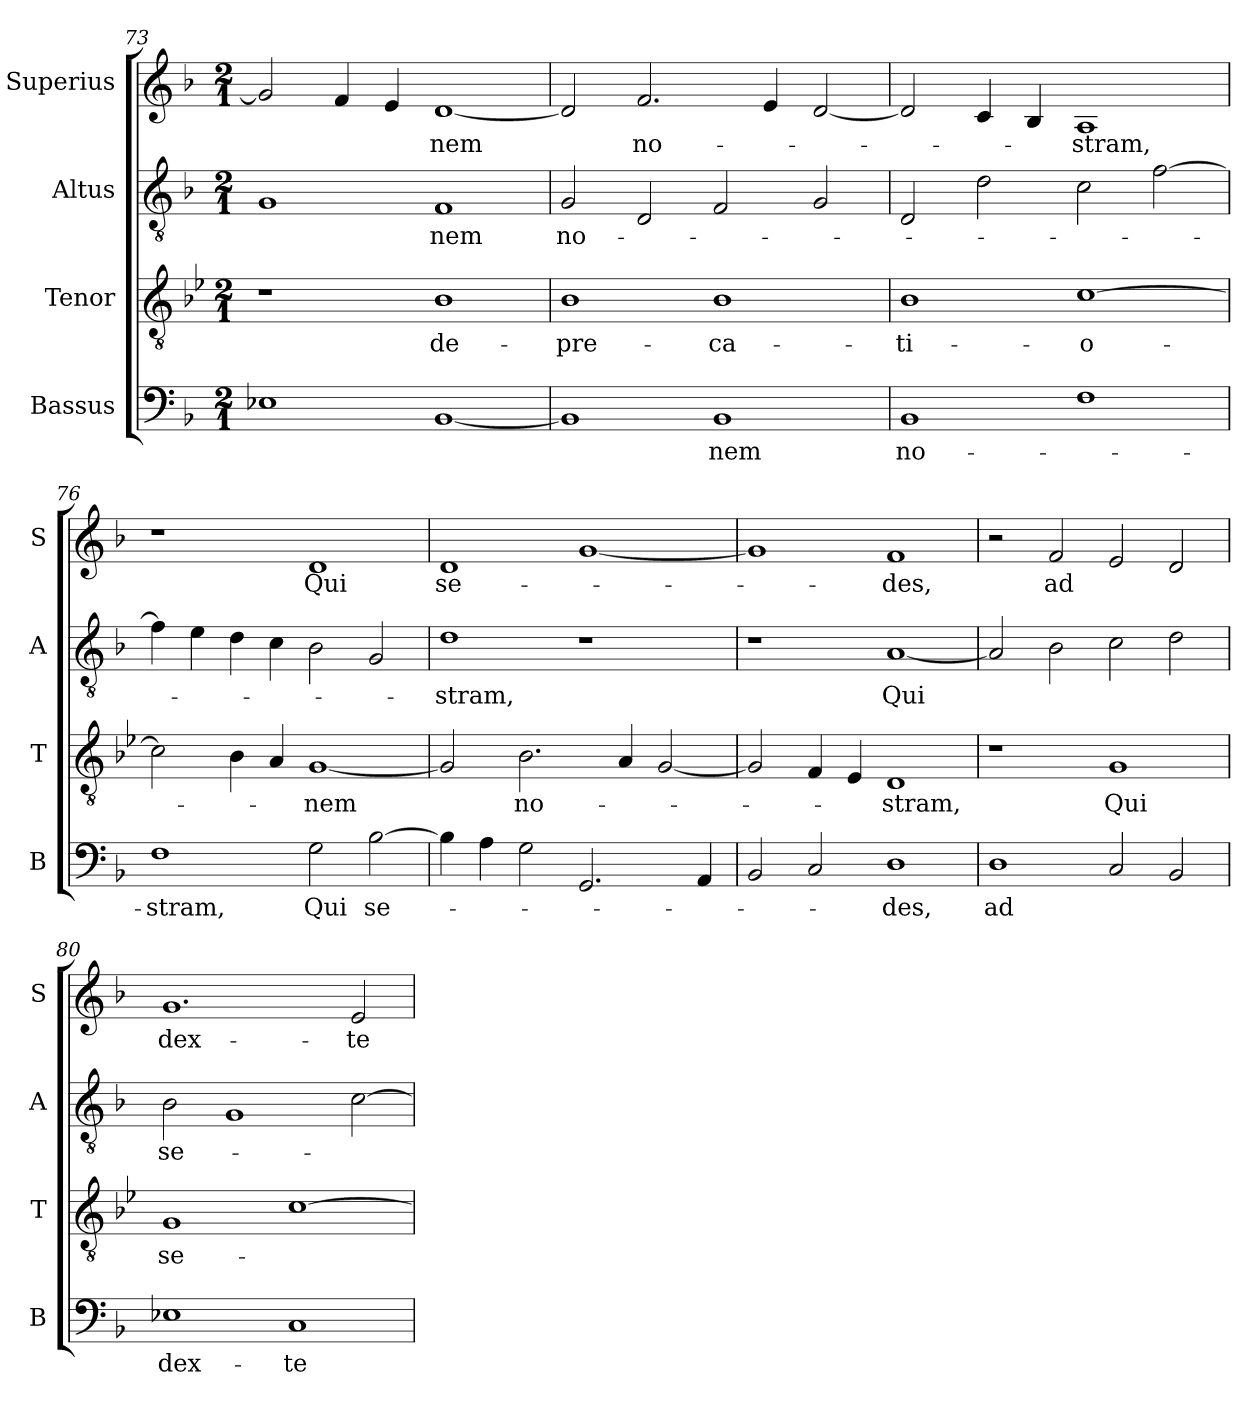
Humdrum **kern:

**kern	**text	**kern	**text	**kern	**text	**kern	**text
*part4	*part4	*part3	*part3	*part2	*part2	*part1	*part1
*staff4	*staff4	*staff3	*staff3	*staff2	*staff2	*staff1	*staff1
*I"Bassus	*	*I"Tenor	*	*I"Altus	*	*I"Superius	*
*I'B	*	*I'T	*	*I'A	*	*I'S	*
*clefF4	*	*clefGv2	*	*clefGv2	*	*clefG2	*
*k[b-]	*	*k[b-e-]	*	*k[b-]	*	*k[b-]	*
*M2/1	*	*M2/1	*	*M2/1	*	*M2/1	*
=73	=73	=73	=73	=73	=73	=73	=73
1E-X	.	1r	.	1G	.	2g/]	.
.	.	.	.	.	.	4f/	.
.	.	.	.	.	.	4e/	.
[1BB-	.	1B-	de-	1F	-nem	[1d	-nem
=74	=74	=74	=74	=74	=74	=74	=74
1BB-]	.	1B-	-pre-	2G/	no-	2d/]	.
.	.	.	.	2D/	.	2.f/	no-
1BB-	-nem	1B-	-ca-	2F/	.	.	.
.	.	.	.	.	.	4e/	.
.	.	.	.	2G/	.	[2d/	.
=75	=75	=75	=75	=75	=75	=75	=75
1BB-	no-	1B-	-ti-	2D/	.	2d/]	.
.	.	.	.	2d\	.	4c/	.
.	.	.	.	.	.	4B-/	.
1F	.	[1c	-o-	2c\	.	1A	-stram,
.	.	.	.	[2f\	.	.	.
=76	=76	=76	=76	=76	=76	=76	=76
1F	-stram,	2c\]	.	4f\]	.	1r	.
.	.	.	.	4e\	.	.	.
.	.	4B-\	.	4d\	.	.	.
.	.	4A/	.	4c\	.	.	.
2G\	Qui	[1G	-nem	2B-\	.	1d	Qui
[2B-\	se-	.	.	2G/	.	.	.
=77	=77	=77	=77	=77	=77	=77	=77
4B-\]	.	2G/]	.	1d	-stram,	1d	se-
4A\	.	.	.	.	.	.	.
2G\	.	2.B-\	no-	.	.	.	.
2.GG/	.	.	.	1r	.	[1g	.
.	.	4A/	.	.	.	.	.
.	.	[2G/	.	.	.	.	.
4AA/	.	.	.	.	.	.	.
=78	=78	=78	=78	=78	=78	=78	=78
2BB-/	.	2G/]	.	1r	.	1g]	.
2C/	.	4F/	.	.	.	.	.
.	.	4E-/	.	.	.	.	.
1D	-des,	1D	-stram,	[1A	Qui	1f	-des,
=79	=79	=79	=79	=79	=79	=79	=79
1D	ad	1r	.	2A/]	.	2r	.
.	.	.	.	2B-\	.	2f/	ad
2C/	.	1G	Qui	2c\	.	2e/	.
2BB-/	.	.	.	2d\	.	2d/	.
=80	=80	=80	=80	=80	=80	=80	=80
1E-X	dex-	1G	se-	2B-\	se-	1.g	dex-
.	.	.	.	1G	.	.	.
1C	-te-	[1c	.	.	.	.	.
.	.	.	.	[2c\	.	2e/	-te-
=	=	=	=	=	=	=	=
*-	*-	*-	*-	*-	*-	*-	*-
